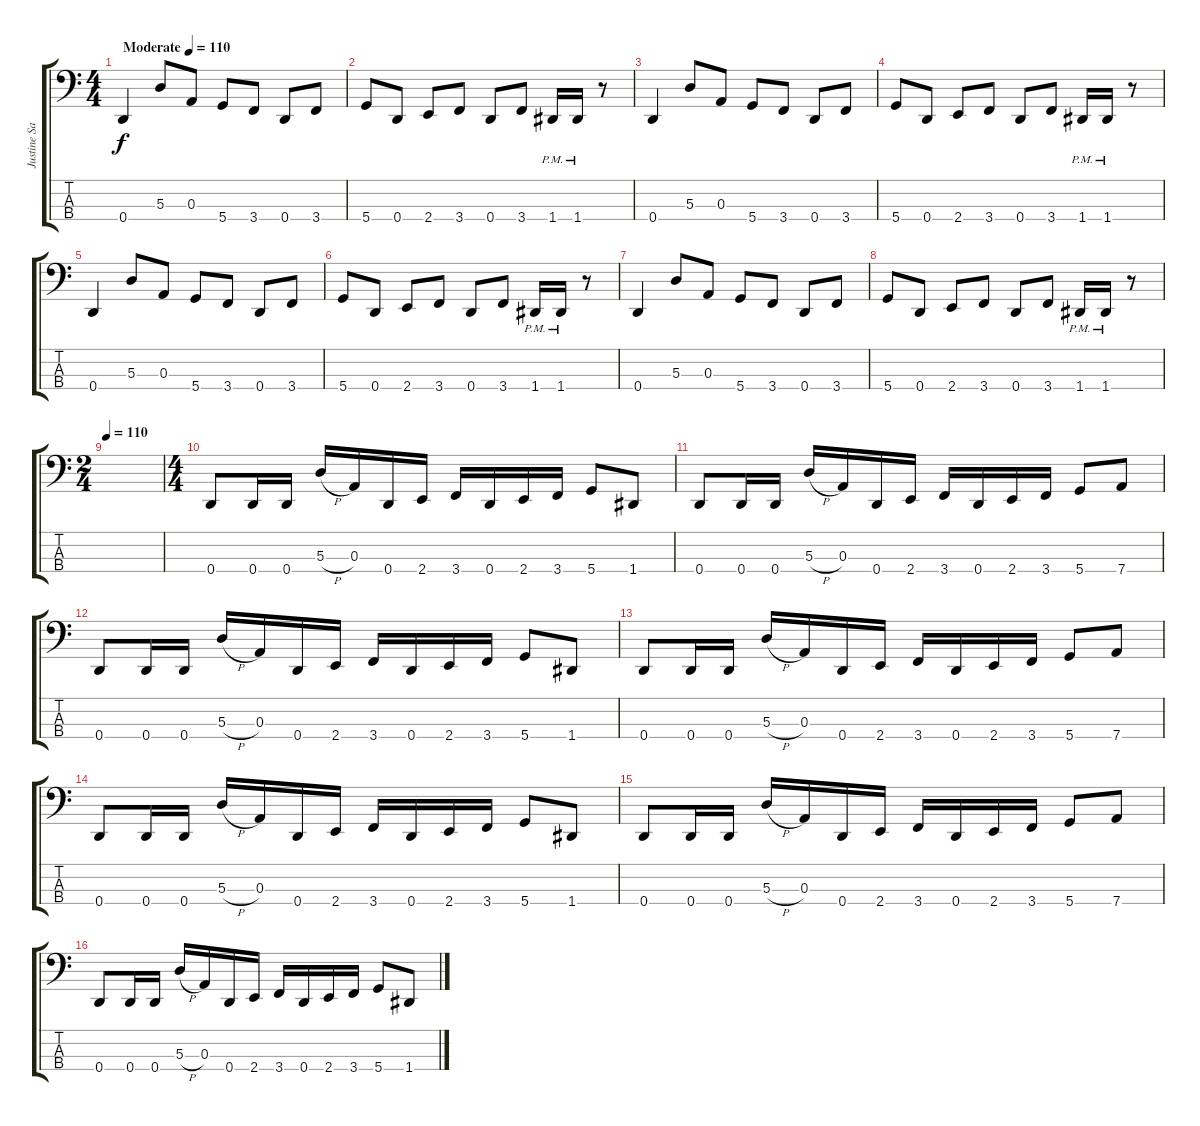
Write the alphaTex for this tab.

\track ("Justine Sane" "Justine Sa") {instrument electricbasspick}
\staff {score tabs}
\tuning (G2 D2 A1 D1) {hide}
\ts (4 4)
\tempo (110 "Moderate")
\tempo 112
\tempo (110 "Moderate")
\clef f4
\ks c
0.4.4{dy f instrument electricbasspick} 5.3.8 0.3.8 5.4.8 3.4.8 0.4.8 3.4.8 |
5.4.8 0.4.8 2.4.8 3.4.8 0.4.8 3.4.8 1.4{pm}.16 1.4{pm}.16 r.8 |
0.4.4 5.3.8 0.3.8 5.4.8 3.4.8 0.4.8 3.4.8 |
5.4.8 0.4.8 2.4.8 3.4.8 0.4.8 3.4.8 1.4{pm}.16 1.4{pm}.16 r.8 |
0.4.4 5.3.8 0.3.8 5.4.8 3.4.8 0.4.8 3.4.8 |
5.4.8 0.4.8 2.4.8 3.4.8 0.4.8 3.4.8 1.4{pm}.16 1.4{pm}.16 r.8 |
0.4.4 5.3.8 0.3.8 5.4.8 3.4.8 0.4.8 3.4.8 |
5.4.8 0.4.8 2.4.8 3.4.8 0.4.8 3.4.8 1.4{pm}.16 1.4{pm}.16 r.8 |
\ts (2 4)
\tempo 110
|
\ts (4 4)
0.4.8 0.4.16 0.4.16 5.3{h}.16 0.3.16 0.4.16 2.4.16 3.4.16 0.4.16 2.4.16 3.4.16 5.4.8 1.4.8 |
0.4.8 0.4.16 0.4.16 5.3{h}.16 0.3.16 0.4.16 2.4.16 3.4.16 0.4.16 2.4.16 3.4.16 5.4.8 7.4.8 |
0.4.8 0.4.16 0.4.16 5.3{h}.16 0.3.16 0.4.16 2.4.16 3.4.16 0.4.16 2.4.16 3.4.16 5.4.8 1.4.8 |
0.4.8 0.4.16 0.4.16 5.3{h}.16 0.3.16 0.4.16 2.4.16 3.4.16 0.4.16 2.4.16 3.4.16 5.4.8 7.4.8 |
0.4.8 0.4.16 0.4.16 5.3{h}.16 0.3.16 0.4.16 2.4.16 3.4.16 0.4.16 2.4.16 3.4.16 5.4.8 1.4.8 |
0.4.8 0.4.16 0.4.16 5.3{h}.16 0.3.16 0.4.16 2.4.16 3.4.16 0.4.16 2.4.16 3.4.16 5.4.8 7.4.8 |
0.4.8 0.4.16 0.4.16 5.3{h}.16 0.3.16 0.4.16 2.4.16 3.4.16 0.4.16 2.4.16 3.4.16 5.4.8 1.4.8
